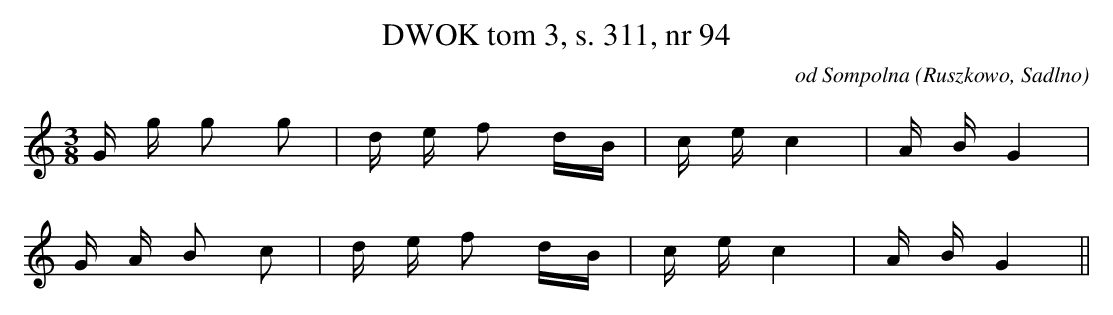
X:1
T: DWOK tom 3, s. 311, nr 94
O: od Sompolna (Ruszkowo, Sadlno)
L: 1/16
M: 3/8
K: C
G g g2 g2 | d e f2 dB | c e c4  | A B G4 |
G A B2 c2 | d e f2 dB | c e c4 | A B G4 ||
